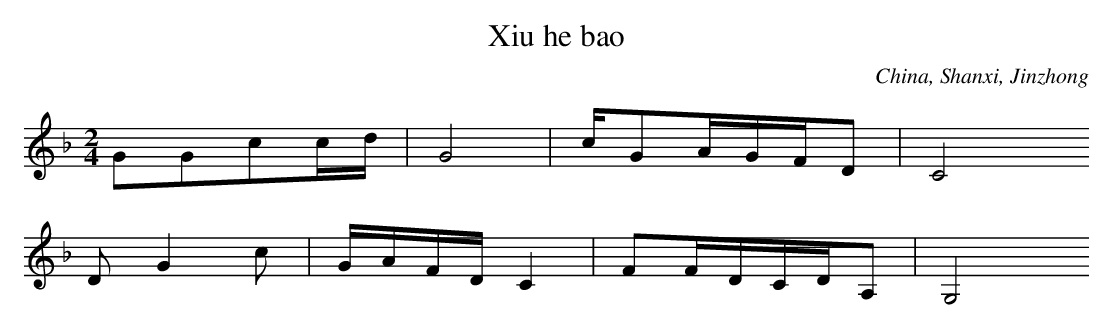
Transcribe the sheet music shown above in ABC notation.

X:1
T: Xiu he bao
O: China, Shanxi, Jinzhong
M: 2/4
L: 1/16
K: F
G2G2c2cd | G8 | cG2AGFD2 | C8
D2G4c2 | GAFDC4 | F2FDCDA,2 | G,8
